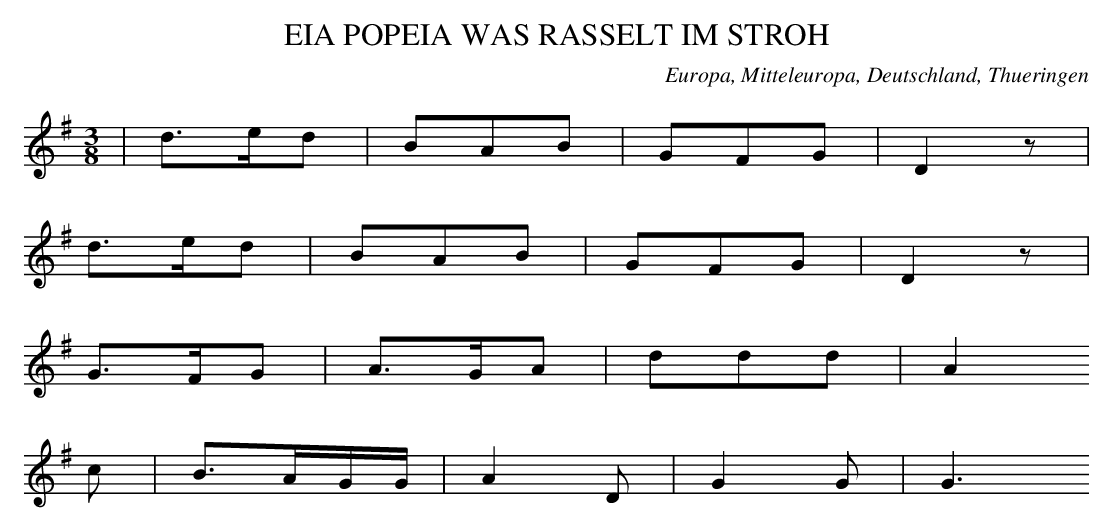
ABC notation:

X:1
T: EIA POPEIA WAS RASSELT IM STROH
O: Europa, Mitteleuropa, Deutschland, Thueringen
M: 3/8
L: 1/16
K: G
 | d3ed2 | B2A2B2 | G2F2G2 | D4z2 |
d3ed2 | B2A2B2 | G2F2G2 | D4z2 |
G3FG2 | A3GA2 | d2d2d2 | A4
c2 | B3AGG | A4D2 | G4G2 | G6
